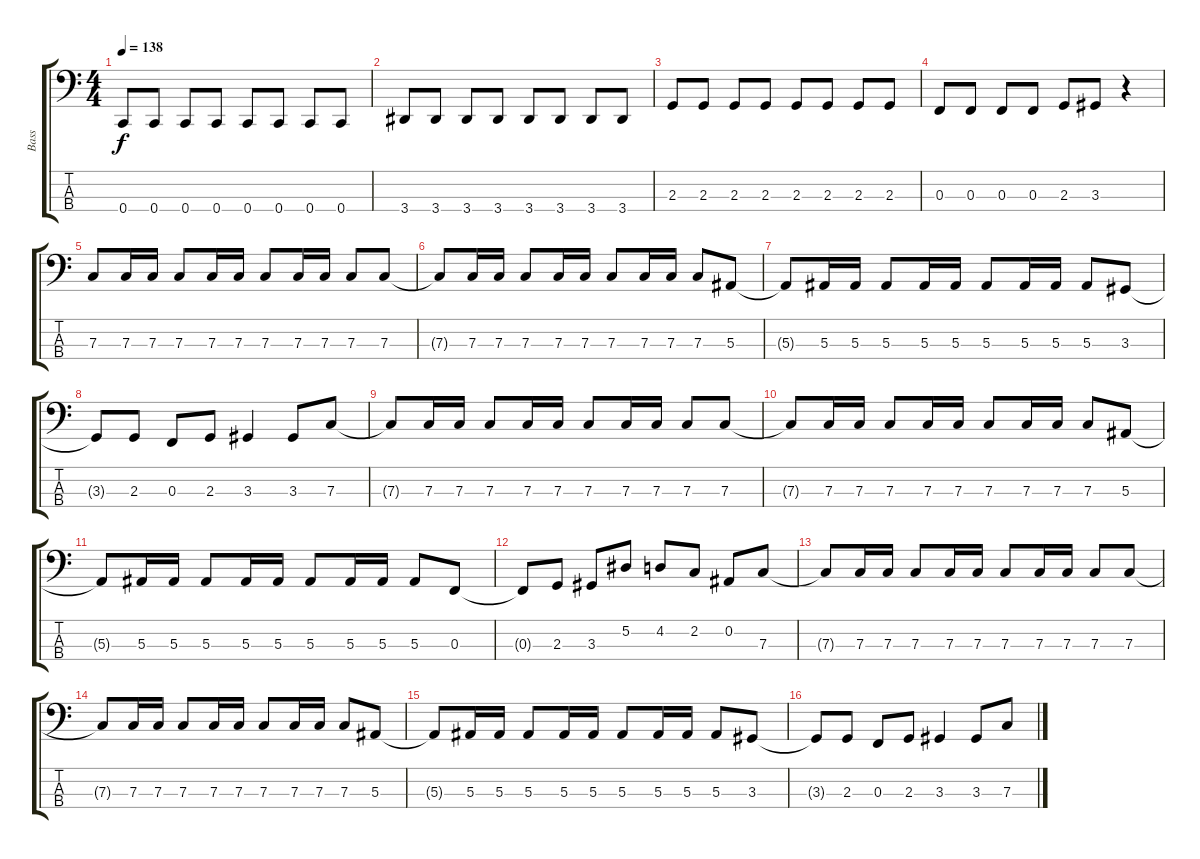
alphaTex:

\track ("Bass" "Bass") {instrument electricbassfinger}
\staff {score tabs}
\tuning (Eb2 Bb1 F1 C1) {hide}
\ts (4 4)
\tempo 138
\clef f4
\ks c
0.4.8{dy f} 0.4.8 0.4.8 0.4.8 0.4.8 0.4.8 0.4.8 0.4.8 |
3.4.8 3.4.8 3.4.8 3.4.8 3.4.8 3.4.8 3.4.8 3.4.8 |
2.3.8 2.3.8 2.3.8 2.3.8 2.3.8 2.3.8 2.3.8 2.3.8 |
0.3.8 0.3.8 0.3.8 0.3.8 2.3.8 3.3.8 r.4 |
7.3.8 7.3.16 7.3.16 7.3.8 7.3.16 7.3.16 7.3.8 7.3.16 7.3.16 7.3.8 7.3.8 |
7.3{t}.8 7.3.16 7.3.16 7.3.8 7.3.16 7.3.16 7.3.8 7.3.16 7.3.16 7.3.8 5.3.8 |
5.3{t}.8 5.3.16 5.3.16 5.3.8 5.3.16 5.3.16 5.3.8 5.3.16 5.3.16 5.3.8 3.3.8 |
3.3{t}.8 2.3.8 0.3.8 2.3.8 3.3.4 3.3.8 7.3.8 |
7.3{t}.8 7.3.16 7.3.16 7.3.8 7.3.16 7.3.16 7.3.8 7.3.16 7.3.16 7.3.8 7.3.8 |
7.3{t}.8 7.3.16 7.3.16 7.3.8 7.3.16 7.3.16 7.3.8 7.3.16 7.3.16 7.3.8 5.3.8 |
5.3{t}.8 5.3.16 5.3.16 5.3.8 5.3.16 5.3.16 5.3.8 5.3.16 5.3.16 5.3.8 0.3.8 |
0.3{t}.8 2.3.8 3.3.8 5.2.8 4.2.8 2.2.8 0.2.8 7.3.8 |
7.3{t}.8 7.3.16 7.3.16 7.3.8 7.3.16 7.3.16 7.3.8 7.3.16 7.3.16 7.3.8 7.3.8 |
7.3{t}.8 7.3.16 7.3.16 7.3.8 7.3.16 7.3.16 7.3.8 7.3.16 7.3.16 7.3.8 5.3.8 |
5.3{t}.8 5.3.16 5.3.16 5.3.8 5.3.16 5.3.16 5.3.8 5.3.16 5.3.16 5.3.8 3.3.8 |
3.3{t}.8 2.3.8 0.3.8 2.3.8 3.3.4 3.3.8 7.3.8
